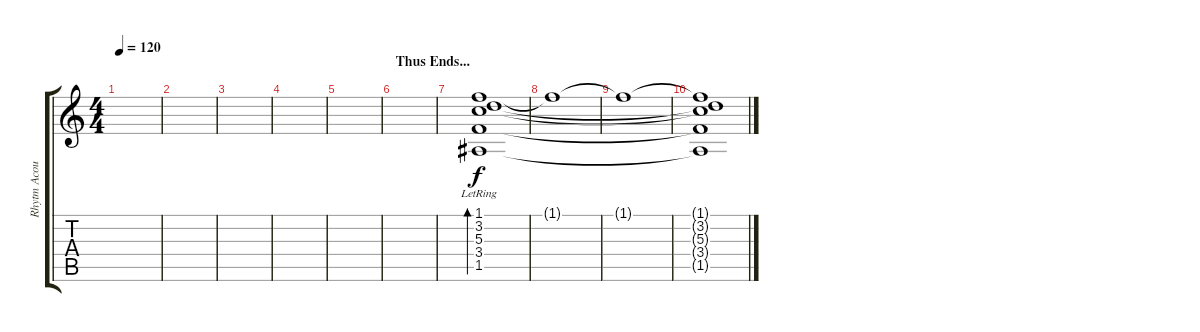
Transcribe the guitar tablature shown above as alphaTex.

\track ("Rhytm Acoustic" "Rhytm Acou") {instrument acousticguitarsteel}
\staff {score tabs}
\tuning (E4 B3 G3 D3 A2 E2) {hide}
\ts (4 4)
\tempo 120
\clef g2
\ks c
|
|
|
|
|
\section ("" "Thus Ends...")
|
(1.1{lr} 3.2{lr} 5.3{lr} 3.4{lr} 1.5{lr}).1{bd 480} |
1.1{t}.1 |
1.1{t}.1 |
(1.1{t} 3.2{t} 5.3{t} 3.4{t} 1.5{t}).1
